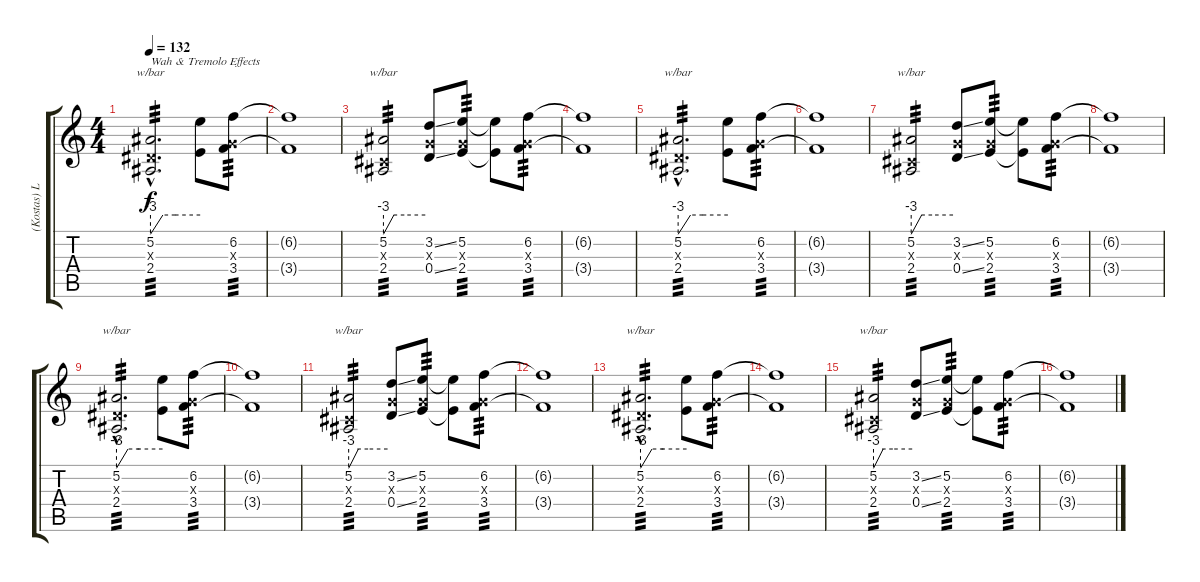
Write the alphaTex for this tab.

\track ("(Kostas) Lead Guitar" "(Kostas) L") {instrument overdrivenguitar}
\staff {score tabs}
\tuning (E4 B3 G3 D3 A2 E2) {hide}
\ts (4 4)
\tempo 132
\clef g2
\ks c
(5.2{hac} 2.3{hac x} 2.4{hac}).2{d tbe (custom default 0 -12 15 0 30 0 60 0) txt "Wah & Tremolo Effects" tp 3 dy f volume 10 instrument overdrivenguitar} (5.2{t} 2.4{t}).8 (6.2 0.3{x} 3.4).8{tp 3} |
(6.2{t} 3.4{t}).1 |
(5.2 0.3{x} 2.4).2{tbe (custom default 0 -12 15 0 30 0 60 0) tp 3} (3.2{ss} 0.3{x} 0.4{ss}).8 (5.2 0.3{x} 2.4).8{tp 3} (5.2{t} 2.4{t}).8 (6.2 0.3{x} 3.4).8{tp 3} |
(6.2{t} 3.4{t}).1 |
(5.2{hac} 2.3{hac x} 2.4{hac}).2{d tbe (custom default 0 -12 15 0 30 0 60 0) tp 3} (5.2{t} 2.4{t}).8 (6.2 0.3{x} 3.4).8{tp 3} |
(6.2{t} 3.4{t}).1 |
(5.2 0.3{x} 2.4).2{tbe (custom default 0 -12 15 0 30 0 60 0) tp 3} (3.2{ss} 0.3{x} 0.4{ss}).8 (5.2 0.3{x} 2.4).8{tp 3} (5.2{t} 2.4{t}).8 (6.2 0.3{x} 3.4).8{tp 3} |
(6.2{t} 3.4{t}).1 |
(5.2{hac} 2.3{hac x} 2.4{hac}).2{d tbe (custom default 0 -12 15 0 30 0 60 0) tp 3} (5.2{t} 2.4{t}).8 (6.2 0.3{x} 3.4).8{tp 3} |
(6.2{t} 3.4{t}).1 |
(5.2 0.3{x} 2.4).2{tbe (custom default 0 -12 15 0 30 0 60 0) tp 3} (3.2{ss} 0.3{x} 0.4{ss}).8 (5.2 0.3{x} 2.4).8{tp 3} (5.2{t} 2.4{t}).8 (6.2 0.3{x} 3.4).8{tp 3} |
(6.2{t} 3.4{t}).1 |
(5.2{hac} 2.3{hac x} 2.4{hac}).2{d tbe (custom default 0 -12 15 0 30 0 60 0) tp 3} (5.2{t} 2.4{t}).8 (6.2 0.3{x} 3.4).8{tp 3} |
(6.2{t} 3.4{t}).1 |
(5.2 0.3{x} 2.4).2{tbe (custom default 0 -12 15 0 30 0 60 0) tp 3} (3.2{ss} 0.3{x} 0.4{ss}).8 (5.2 0.3{x} 2.4).8{tp 3} (5.2{t} 2.4{t}).8 (6.2 0.3{x} 3.4).8{tp 3} |
(6.2{t} 3.4{t}).1
